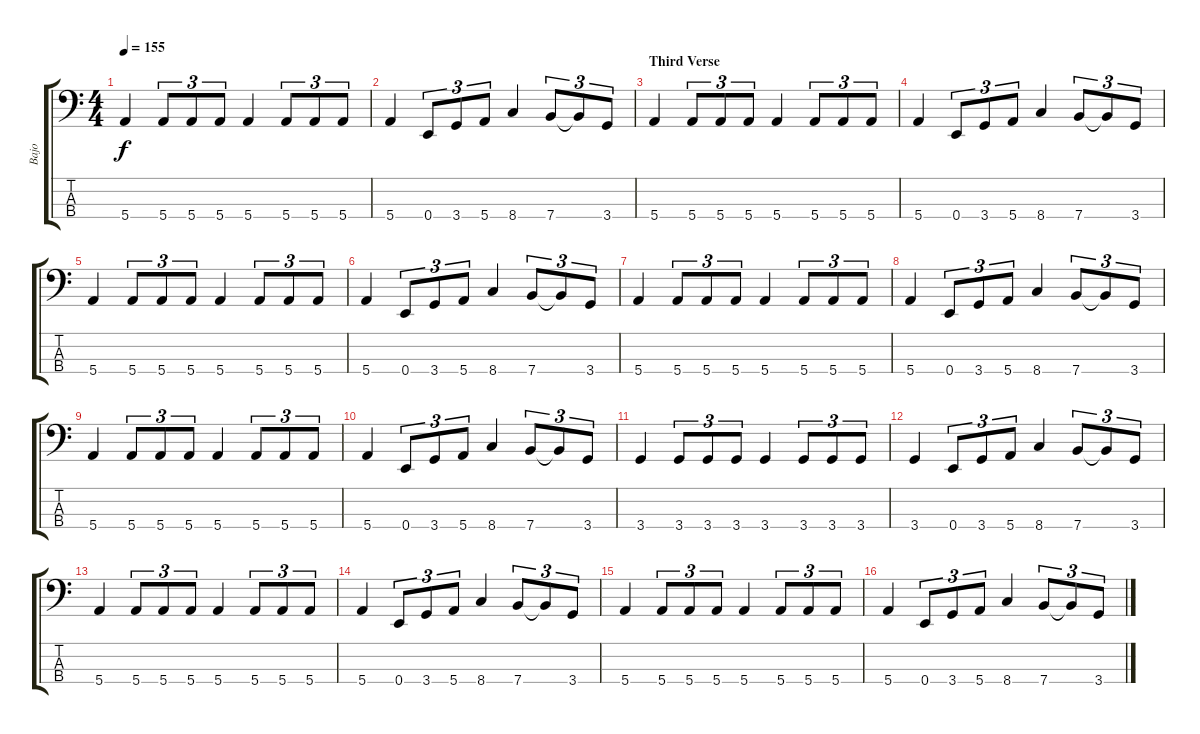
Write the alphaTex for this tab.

\track ("Bajo" "Bajo") {instrument electricbassfinger}
\staff {score tabs}
\tuning (G2 D2 A1 E1) {hide}
\ts (4 4)
\tempo 155
\clef f4
\ks c
5.4.4{dy f} 5.4.8{tu (3 2)} 5.4.8{tu (3 2)} 5.4.8{tu (3 2)} 5.4.4 5.4.8{tu (3 2)} 5.4.8{tu (3 2)} 5.4.8{tu (3 2)} |
5.4.4 0.4.8{tu (3 2)} 3.4.8{tu (3 2)} 5.4.8{tu (3 2)} 8.4.4 7.4.8{tu (3 2)} 7.4{t}.8{tu (3 2)} 3.4.8{tu (3 2)} |
\section ("" "Third Verse")
5.4.4 5.4.8{tu (3 2)} 5.4.8{tu (3 2)} 5.4.8{tu (3 2)} 5.4.4 5.4.8{tu (3 2)} 5.4.8{tu (3 2)} 5.4.8{tu (3 2)} |
5.4.4 0.4.8{tu (3 2)} 3.4.8{tu (3 2)} 5.4.8{tu (3 2)} 8.4.4 7.4.8{tu (3 2)} 7.4{t}.8{tu (3 2)} 3.4.8{tu (3 2)} |
5.4.4 5.4.8{tu (3 2)} 5.4.8{tu (3 2)} 5.4.8{tu (3 2)} 5.4.4 5.4.8{tu (3 2)} 5.4.8{tu (3 2)} 5.4.8{tu (3 2)} |
5.4.4 0.4.8{tu (3 2)} 3.4.8{tu (3 2)} 5.4.8{tu (3 2)} 8.4.4 7.4.8{tu (3 2)} 7.4{t}.8{tu (3 2)} 3.4.8{tu (3 2)} |
5.4.4 5.4.8{tu (3 2)} 5.4.8{tu (3 2)} 5.4.8{tu (3 2)} 5.4.4 5.4.8{tu (3 2)} 5.4.8{tu (3 2)} 5.4.8{tu (3 2)} |
5.4.4 0.4.8{tu (3 2)} 3.4.8{tu (3 2)} 5.4.8{tu (3 2)} 8.4.4 7.4.8{tu (3 2)} 7.4{t}.8{tu (3 2)} 3.4.8{tu (3 2)} |
5.4.4 5.4.8{tu (3 2)} 5.4.8{tu (3 2)} 5.4.8{tu (3 2)} 5.4.4 5.4.8{tu (3 2)} 5.4.8{tu (3 2)} 5.4.8{tu (3 2)} |
5.4.4 0.4.8{tu (3 2)} 3.4.8{tu (3 2)} 5.4.8{tu (3 2)} 8.4.4 7.4.8{tu (3 2)} 7.4{t}.8{tu (3 2)} 3.4.8{tu (3 2)} |
3.4.4 3.4.8{tu (3 2)} 3.4.8{tu (3 2)} 3.4.8{tu (3 2)} 3.4.4 3.4.8{tu (3 2)} 3.4.8{tu (3 2)} 3.4.8{tu (3 2)} |
3.4.4 0.4.8{tu (3 2)} 3.4.8{tu (3 2)} 5.4.8{tu (3 2)} 8.4.4 7.4.8{tu (3 2)} 7.4{t}.8{tu (3 2)} 3.4.8{tu (3 2)} |
5.4.4 5.4.8{tu (3 2)} 5.4.8{tu (3 2)} 5.4.8{tu (3 2)} 5.4.4 5.4.8{tu (3 2)} 5.4.8{tu (3 2)} 5.4.8{tu (3 2)} |
5.4.4 0.4.8{tu (3 2)} 3.4.8{tu (3 2)} 5.4.8{tu (3 2)} 8.4.4 7.4.8{tu (3 2)} 7.4{t}.8{tu (3 2)} 3.4.8{tu (3 2)} |
5.4.4 5.4.8{tu (3 2)} 5.4.8{tu (3 2)} 5.4.8{tu (3 2)} 5.4.4 5.4.8{tu (3 2)} 5.4.8{tu (3 2)} 5.4.8{tu (3 2)} |
5.4.4 0.4.8{tu (3 2)} 3.4.8{tu (3 2)} 5.4.8{tu (3 2)} 8.4.4 7.4.8{tu (3 2)} 7.4{t}.8{tu (3 2)} 3.4.8{tu (3 2)}
